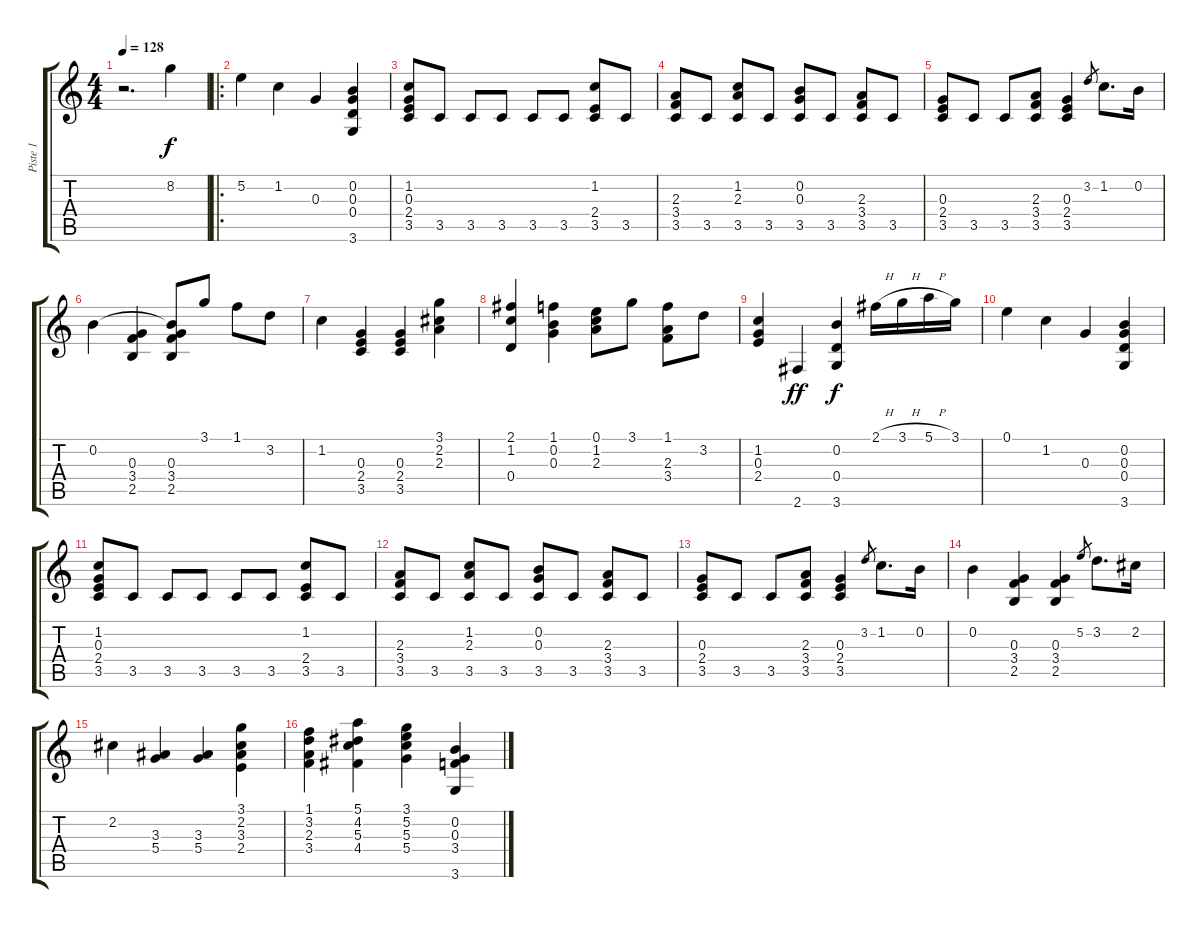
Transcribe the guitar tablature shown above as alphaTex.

\track ("Piste 1" "Piste 1") {instrument acousticguitarnylon}
\staff {score tabs}
\tuning (E4 B3 G3 D3 A2 E2) {hide}
\ts (4 4)
\tempo 128
\clef g2
\ks c
r.2{d dy f instrument acousticguitarnylon} 8.2.4 |
\ro
5.2.4 1.2.4 0.3.4 (0.2 0.3 0.4 3.6).4 |
(1.2 0.3 2.4 3.5).8 3.5.8 3.5.8 3.5.8 3.5.8 3.5.8 (1.2 2.4 3.5).8 3.5.8 |
(2.3 3.4 3.5).8 3.5.8 (1.2 2.3 3.5).8 3.5.8 (0.2 0.3 3.5).8 3.5.8 (2.3 3.4 3.5).8 3.5.8 |
(0.3 2.4 3.5).8 3.5.8 3.5.8 (2.3 3.4 3.5).8 (0.3 2.4 3.5).4 3.2.8{gr} 1.2.8{d} 0.2.16 |
0.2.4 (0.3 3.4 2.5).4 (0.2{t} 0.3 3.4 2.5).8 3.1.8 1.1.8 3.2.8 |
1.2.4 (0.3 2.4 3.5).4 (0.3 2.4 3.5).4 (3.1 2.2 2.3).4 |
(2.1 1.2 0.4).4 (1.1 0.2 0.3).4 (0.1 1.2 2.3).8 3.1.8 (1.1 2.3 3.4).8 3.2.8 |
(1.2 0.3 2.4).4 2.6.4{dy ff} (0.2 0.4 3.6).4{dy f} 2.1{h}.16 3.1{h}.16 5.1{h}.16 3.1.16 |
0.1.4 1.2.4 0.3.4 (0.2 0.3 0.4 3.6).4 |
(1.2 0.3 2.4 3.5).8 3.5.8 3.5.8 3.5.8 3.5.8 3.5.8 (1.2 2.4 3.5).8 3.5.8 |
(2.3 3.4 3.5).8 3.5.8 (1.2 2.3 3.5).8 3.5.8 (0.2 0.3 3.5).8 3.5.8 (2.3 3.4 3.5).8 3.5.8 |
(0.3 2.4 3.5).8 3.5.8 3.5.8 (2.3 3.4 3.5).8 (0.3 2.4 3.5).4 3.2.8{gr} 1.2.8{d} 0.2.16 |
0.2.4 (0.3 3.4 2.5).4 (0.3 3.4 2.5).4 5.2.8{gr} 3.2.8{d} 2.2.16 |
2.2.4 (3.3 5.4).4 (3.3 5.4).4 (3.1 2.2 3.3 2.4).4 |
(1.1 3.2 2.3 3.4).4 (5.1 4.2 5.3 4.4).4 (3.1 5.2 5.3 5.4).4 (0.2 0.3 3.4 3.6).4
